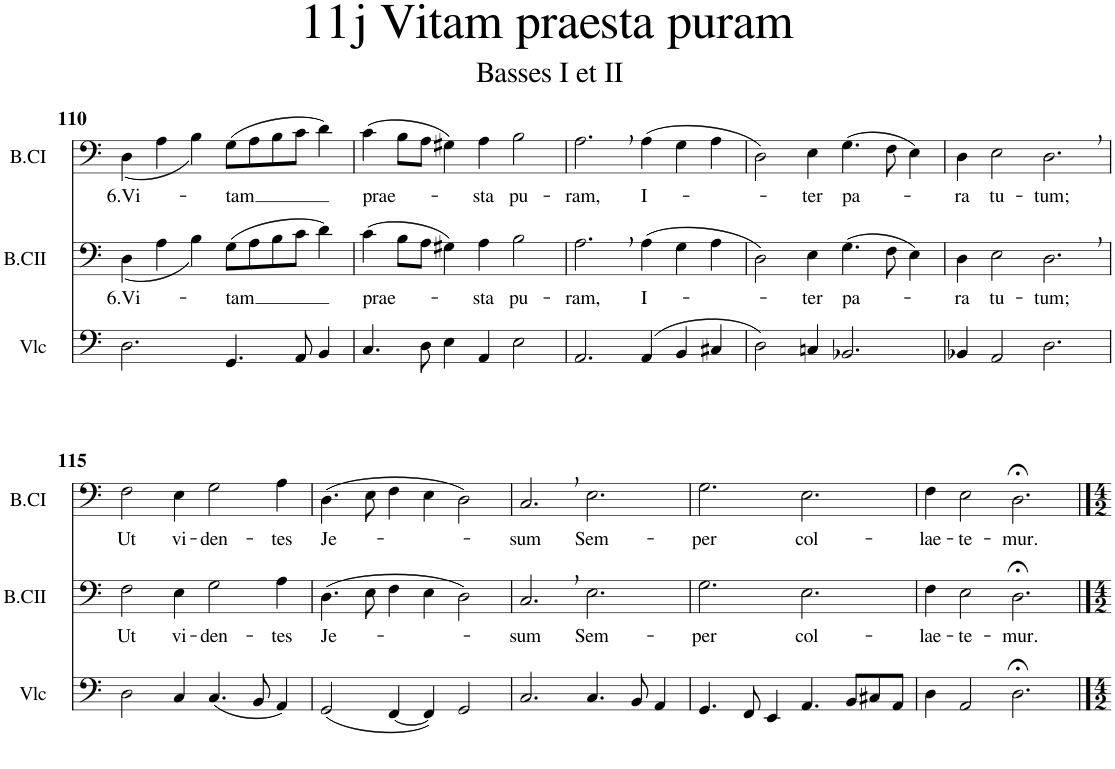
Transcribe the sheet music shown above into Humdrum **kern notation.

**kern	**kern	**text	**kern	**text
*part3	*part2	*part2	*part1	*part1
*staff3	*staff2	*staff2	*staff1	*staff1
*I"Violoncelle	*I"Basse CII	*	*I"Basse CI	*
*I'Vlc	*I'B.CII	*	*I'B.CI	*
!!LO:PB:g=z
*clefF4	*clefF4	*	*clefF4	*
*k[]	*k[]	*	*k[]	*
*M6/4	*M6/4	*	*M6/4	*
=110	=110	=110	=110	=110
!	!	!LO:LY:b	!	!LO:LY:b
2.D\	(<4D\	6.Vi-	(<4D\	6.Vi-
.	4A\	.	4A\	.
.	4B\)	.	4B\)	.
!	!	!LO:LY:b	!	!LO:LY:b
4.GG/	(8G\L	-tam	(8G\L	-tam
.	8A\	.	8A\	.
.	8B\	.	8B\	.
8AA/	8c\J	.	8c\J	.
4BB/	4d\)	.	4d\)	.
=111	=111	=111	=111	=111
!	!	!LO:LY:b	!	!LO:LY:b
4.C/	(4c\	prae-	(4c\	prae-
.	8B\L	.	8B\L	.
8D\	8A\J	.	8A\J	.
4E\	4G#X\)	.	4G#X\)	.
!	!	!LO:LY:b	!	!LO:LY:b
4AA/	4A\	-sta	4A\	-sta
!	!	!LO:LY:b	!	!LO:LY:b
2E\	2B\	pu-	2B\	pu-
=112	=112	=112	=112	=112
!	!	!LO:LY:b	!	!LO:LY:b
2.AA/	2.A,\	-ram,	2.A,\	-ram,
!	!	!LO:LY:b	!	!LO:LY:b
(4AA/	(4A\	I-	(4A\	I-
4BB/	4G\	.	4G\	.
4C#X/	4A\	.	4A\	.
=113	=113	=113	=113	=113
2D\)	2D\)	.	2D\)	.
!	!	!LO:LY:b	!	!LO:LY:b
4Cn/	4E\	-ter	4E\	-ter
!	!	!LO:LY:b	!	!LO:LY:b
2.BB-X/	(4.G\	pa-	(4.G\	pa-
.	8F\	.	8F\	.
.	4E\)	.	4E\)	.
=114	=114	=114	=114	=114
!	!	!LO:LY:b	!	!LO:LY:b
4BB-X/	4D\	-ra	4D\	-ra
!	!	!LO:LY:b	!	!LO:LY:b
2AA/	2E\	tu-	2E\	tu-
!	!	!LO:LY:b	!	!LO:LY:b
2.D\	2.D,\	-tum;	2.D,\	-tum;
!!LO:LB:g=z
=115	=115	=115	=115	=115
!	!	!LO:LY:b	!	!LO:LY:b
2D\	2F\	Ut	2F\	Ut
!	!	!LO:LY:b	!	!LO:LY:b
4C/	4E\	vi-	4E\	vi-
!	!	!LO:LY:b	!	!LO:LY:b
(4.C/	2G\	-den-	2G\	-den-
8BB/	.	.	.	.
!	!	!LO:LY:b	!	!LO:LY:b
4AA/)	4A\	-tes	4A\	-tes
=116	=116	=116	=116	=116
!	!	!LO:LY:b	!	!LO:LY:b
(2GG/	(4.D\	Je-	(4.D\	Je-
.	8E\	.	8E\	.
[4FF/	4F\	.	4F\	.
4FF/])	4E\	.	4E\	.
2GG/	2D\)	.	2D\)	.
=117	=117	=117	=117	=117
!	!	!LO:LY:b	!	!LO:LY:b
2.C/	2.C,/	-sum	2.C,/	-sum
!	!	!LO:LY:b	!	!LO:LY:b
4.C/	2.E\	Sem-	2.E\	Sem-
8BB/	.	.	.	.
4AA/	.	.	.	.
=118	=118	=118	=118	=118
!	!	!LO:LY:b	!	!LO:LY:b
4.GG/	2.G\	-per	2.G\	-per
8FF/	.	.	.	.
4EE/	.	.	.	.
!	!	!LO:LY:b	!	!LO:LY:b
4.AA/	2.E\	col-	2.E\	col-
8BB/L	.	.	.	.
8C#X/	.	.	.	.
8AA/J	.	.	.	.
=119	=119	=119	=119	=119
!	!	!LO:LY:b	!	!LO:LY:b
4D\	4F\	-lae-	4F\	-lae-
!	!	!LO:LY:b	!	!LO:LY:b
2AA/	2E\	-te-	2E\	-te-
!	!	!LO:LY:b	!	!LO:LY:b
2.D;<\	2.D;<\	-mur.	2.D;<\	-mur.
==	==	==	==	==
*-	*-	*-	*-	*-
